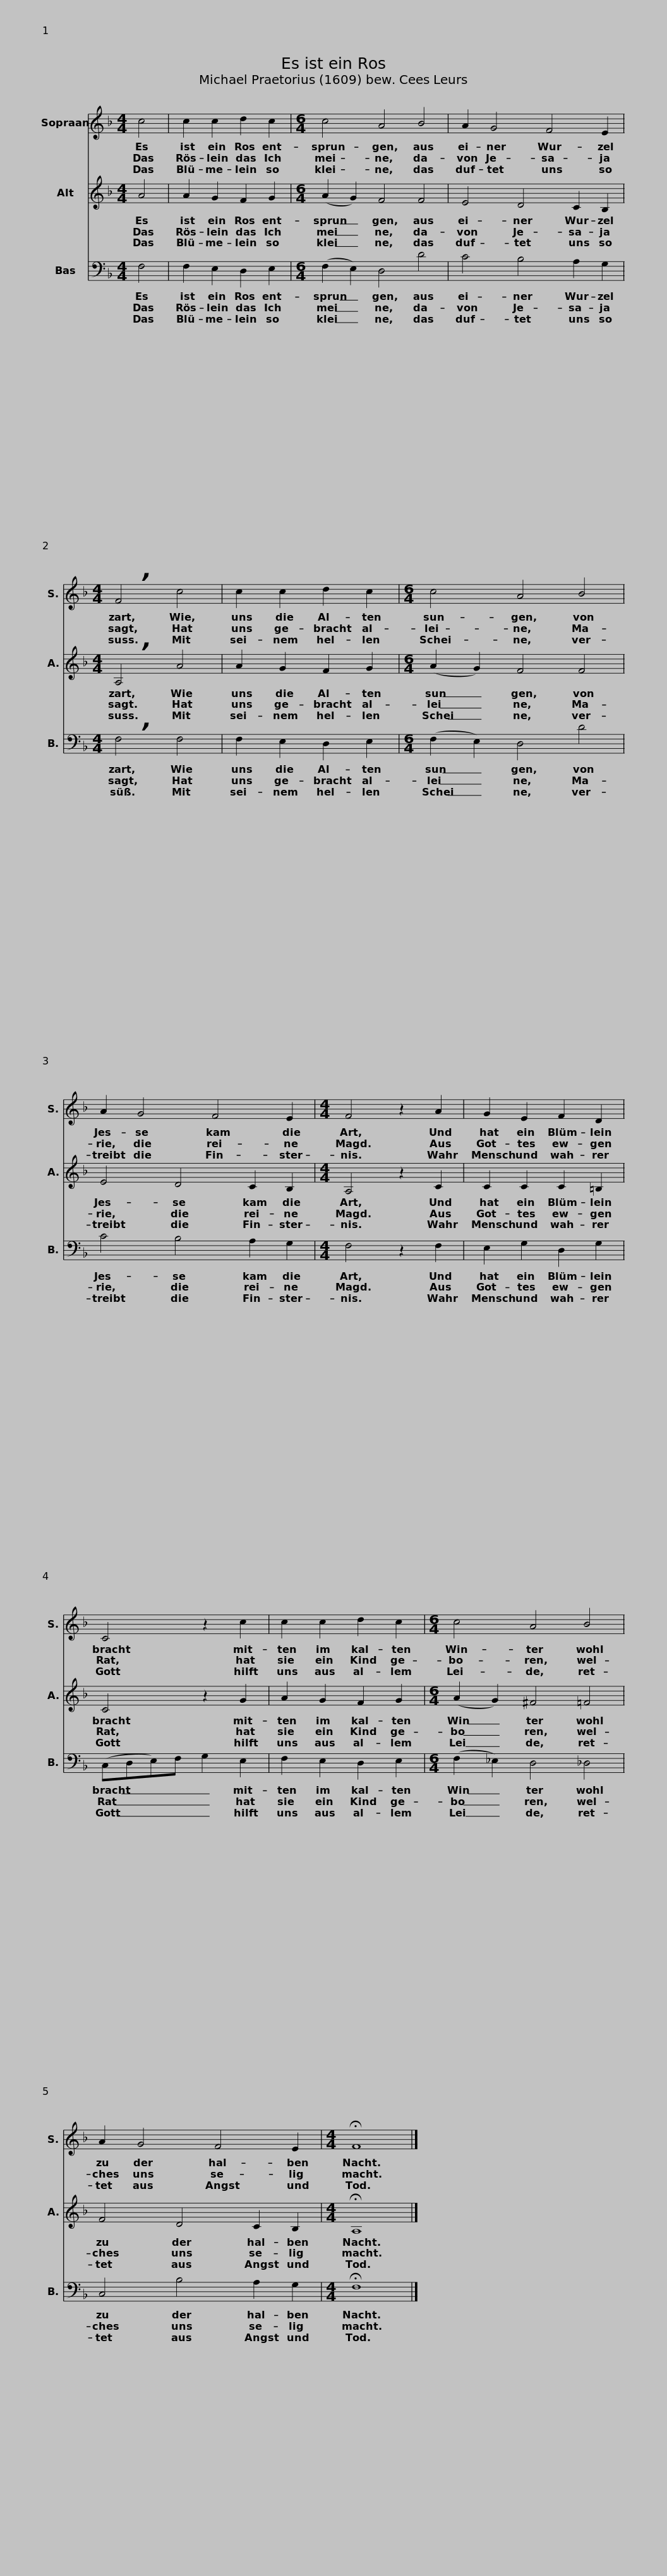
X:1
%%score 1 2 3
L:1/8
M:4/4
I:linebreak $
K:F
V:1 treble
V:2 treble
V:3 bass
V:1
 c4 | c2 c2 d2 c2 |[M:6/4] c4 A4 B4 | A2 G4 F4 E2 |[M:4/4] !breath!F4 c4 |$ %5
 c2 c2 d2 c2 |[M:6/4] c4 A4 B4 | A2 G4 F4 E2 |[M:4/4] F4 z2 A2 |$ G2 E2 F2 D2 | %10
 C4 z2 c2 | c2 c2 d2 c2 |$[M:6/4] c4 A4 B4 | A2 G4 F4 E2 |[M:4/4] !fermata!F8 |] %15
V:2
 A4 | A2 G2 F2 G2 |[M:6/4] (A2 G2) F4 F4 | E4 D4 C2 B,2 |[M:4/4] !breath!A,4 A4 |$ %5
 A2 G2 F2 G2 |[M:6/4] (A2 G2) F4 F4 | E4 D4 C2 B,2 |[M:4/4] A,4 z2 C2 |$ C2 C2 C2 =B,2 | %10
 C4 z2 G2 | A2 G2 F2 G2 |$[M:6/4] (A2 G2) ^F4 =F4 | F4 D4 C2 B,2 |[M:4/4] !fermata!A,8 |] %15
V:3
 F,4 | F,2 E,2 D,2 E,2 |[M:6/4] (F,2 E,2) D,4 D4 | C4 B,4 A,2 G,2 |[M:4/4] !breath!F,4 F,4 |$ %5
 F,2 E,2 D,2 E,2 |[M:6/4] (F,2 E,2) D,4 D4 | C4 B,4 A,2 G,2 |[M:4/4] F,4 z2 F,2 |$ E,2 G,2 D,2 G,2 | %10
 (C,D,E,)F, G,2 E,2 | F,2 E,2 D,2 E,2 |$[M:6/4] (F,2 _E,2) D,4 _D,4 | C,4 B,4 A,2 G,2 |[M:4/4] !fermata!F,8 |] %15
